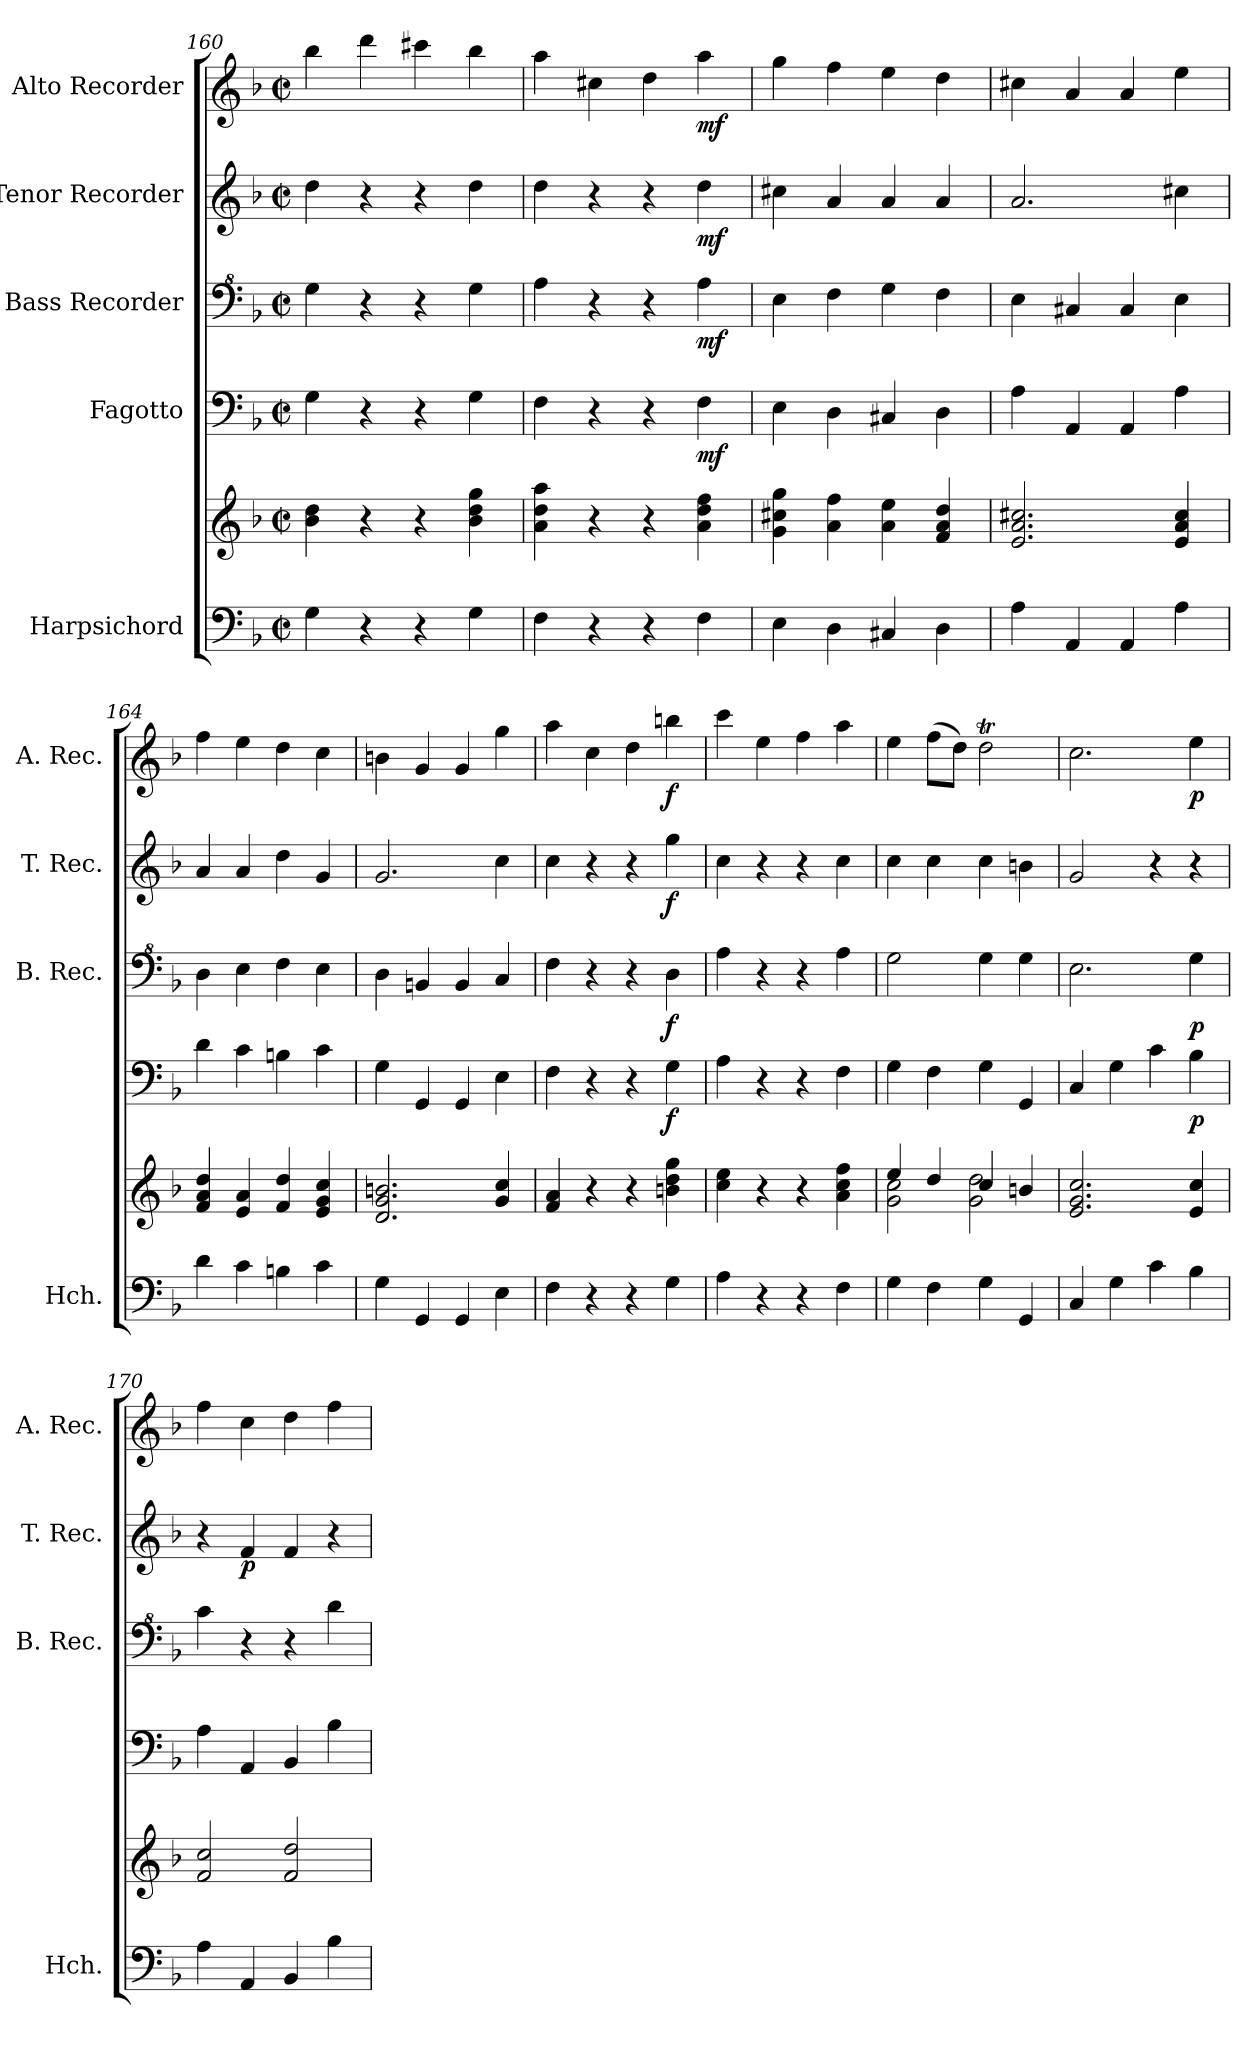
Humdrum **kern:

**kern	**kern	**kern	**dynam	**kern	**dynam	**kern	**dynam	**kern	**dynam
*part5	*part5	*part4	*part4	*part3	*part3	*part2	*part2	*part1	*part1
*staff6	*staff5	*staff4	*staff4	*staff3	*staff3	*staff2	*staff2	*staff1	*staff1
*I"Harpsichord	*	*I"Fagotto	*	*I"Bass Recorder	*	*I"Tenor Recorder	*	*I"Alto Recorder	*
*I'Hch.	*	*	*	*I'B. Rec.	*	*I'T. Rec.	*	*I'A. Rec.	*
*clefF4	*clefG2	*clefF4	*	*clefF^4	*	*clefG2	*	*clefG2	*
*k[b-]	*k[b-]	*k[b-]	*	*k[b-]	*	*k[b-]	*	*k[b-]	*
*M2/2	*M2/2	*M2/2	*	*M2/2	*	*M2/2	*	*M2/2	*
*met(c|)	*met(c|)	*met(c|)	*	*met(c|)	*	*met(c|)	*	*met(c|)	*
=160	=160	=160	=160	=160	=160	=160	=160	=160	=160
4G\	4b-\ 4dd\	4G\	.	4g\	.	4dd\	.	4bb-\	.
4r	4r	4r	.	4r	.	4r	.	4ddd\	.
4r	4r	4r	.	4r	.	4r	.	4ccc#X\	.
4G\	4b-\ 4dd\ 4gg\	4G\	.	4g\	.	4dd\	.	4bb-\	.
=161	=161	=161	=161	=161	=161	=161	=161	=161	=161
4F\	4a\ 4dd\ 4aa\	4F\	.	4a\	.	4dd\	.	4aa\	.
4r	4r	4r	.	4r	.	4r	.	4cc#X\	.
4r	4r	4r	.	4r	.	4r	.	4dd\	.
!	!	!	!LO:DY:b	!	!LO:DY:b	!	!LO:DY:b	!	!LO:DY:b
4F\	4a\ 4dd\ 4ff\	4F\	mf	4a\	mf	4dd\	mf	4aa\	mf
=162	=162	=162	=162	=162	=162	=162	=162	=162	=162
4E\	4g\ 4cc#X\ 4gg\	4E\	.	4e\	.	4cc#X\	.	4gg\	.
4D\	4a\ 4ff\	4D\	.	4f\	.	4a/	.	4ff\	.
4C#X/	4a\ 4ee\	4C#X/	.	4g\	.	4a/	.	4ee\	.
4D\	4f/ 4a/ 4dd/	4D\	.	4f\	.	4a/	.	4dd\	.
=163	=163	=163	=163	=163	=163	=163	=163	=163	=163
4A\	2.e/ 2.a/ 2.cc#X/	4A\	.	4e\	.	2.a/	.	4cc#X\	.
4AA/	.	4AA/	.	4c#X/	.	.	.	4a/	.
4AA/	.	4AA/	.	4c#/	.	.	.	4a/	.
4A\	4e/ 4a/ 4cc#/	4A\	.	4e\	.	4cc#X\	.	4ee\	.
!!LO:LB:g=z
=164	=164	=164	=164	=164	=164	=164	=164	=164	=164
4d\	4f/ 4a/ 4dd/	4d\	.	4d\	.	4a/	.	4ff\	.
4c\	4e/ 4a/	4c\	.	4e\	.	4a/	.	4ee\	.
4Bn\	4f/ 4dd/	4Bn\	.	4f\	.	4dd\	.	4dd\	.
4c\	4e/ 4g/ 4cc/	4c\	.	4e\	.	4g/	.	4cc\	.
=165	=165	=165	=165	=165	=165	=165	=165	=165	=165
4G\	2.d/ 2.g/ 2.bn/	4G\	.	4d\	.	2.g/	.	4bn\	.
4GG/	.	4GG/	.	4Bn/	.	.	.	4g/	.
4GG/	.	4GG/	.	4B/	.	.	.	4g/	.
4E\	4g/ 4cc/	4E\	.	4c/	.	4cc\	.	4gg\	.
=166	=166	=166	=166	=166	=166	=166	=166	=166	=166
4F\	4f/ 4a/	4F\	.	4f\	.	4cc\	.	4aa\	.
4r	4r	4r	.	4r	.	4r	.	4cc\	.
4r	4r	4r	.	4r	.	4r	.	4dd\	.
!	!	!	!LO:DY:b	!	!LO:DY:b	!	!LO:DY:b	!	!LO:DY:b
4G\	4bn\ 4dd\ 4gg\	4G\	f	4d\	f	4gg\	f	4bbn\	f
=167	=167	=167	=167	=167	=167	=167	=167	=167	=167
4A\	4cc\ 4ee\	4A\	.	4a\	.	4cc\	.	4ccc\	.
4r	4r	4r	.	4r	.	4r	.	4ee\	.
4r	4r	4r	.	4r	.	4r	.	4ff\	.
4F\	4a\ 4cc\ 4ff\	4F\	.	4a\	.	4cc\	.	4aa\	.
=168	=168	=168	=168	=168	=168	=168	=168	=168	=168
*	*^	*	*	*	*	*	*	*	*
4G\	4ee/	2g\ 2cc\	4G\	.	2g\	.	4cc\	.	4ee\	.
4F\	4dd/	.	4F\	.	.	.	4cc\	.	(8ff\L	.
.	.	.	.	.	.	.	.	.	8dd\J)	.
4G\	4cc/	2g\ 2dd\	4G\	.	4g\	.	4cc\	.	2ddT\	.
4GG/	4bn/	.	4GG/	.	4g\	.	4bn\	.	.	.
*	*v	*v	*	*	*	*	*	*	*	*
=169	=169	=169	=169	=169	=169	=169	=169	=169	=169
4C/	2.e/ 2.g/ 2.cc/	4C/	.	2.e\	.	2g/	.	2.cc\	.
4G\	.	4G\	.	.	.	.	.	.	.
4c\	.	4c\	.	.	.	4r	.	.	.
!	!	!	!LO:DY:b	!	!LO:DY:b	!	!	!	!LO:DY:b
4B-\	4e/ 4cc/	4B-\	p	4g\	p	4r	.	4ee\	p
=170	=170	=170	=170	=170	=170	=170	=170	=170	=170
4A\	2f/ 2cc/	4A\	.	4cc\	.	4r	.	4ff\	.
!	!	!	!	!	!	!	!LO:DY:b	!	!
4AA/	.	4AA/	.	4r	.	4f/	p	4cc\	.
4BB-/	2f/ 2dd/	4BB-/	.	4r	.	4f/	.	4dd\	.
4B-\	.	4B-\	.	4dd\	.	4r	.	4ff\	.
=	=	=	=	=	=	=	=	=	=
*-	*-	*-	*-	*-	*-	*-	*-	*-	*-
